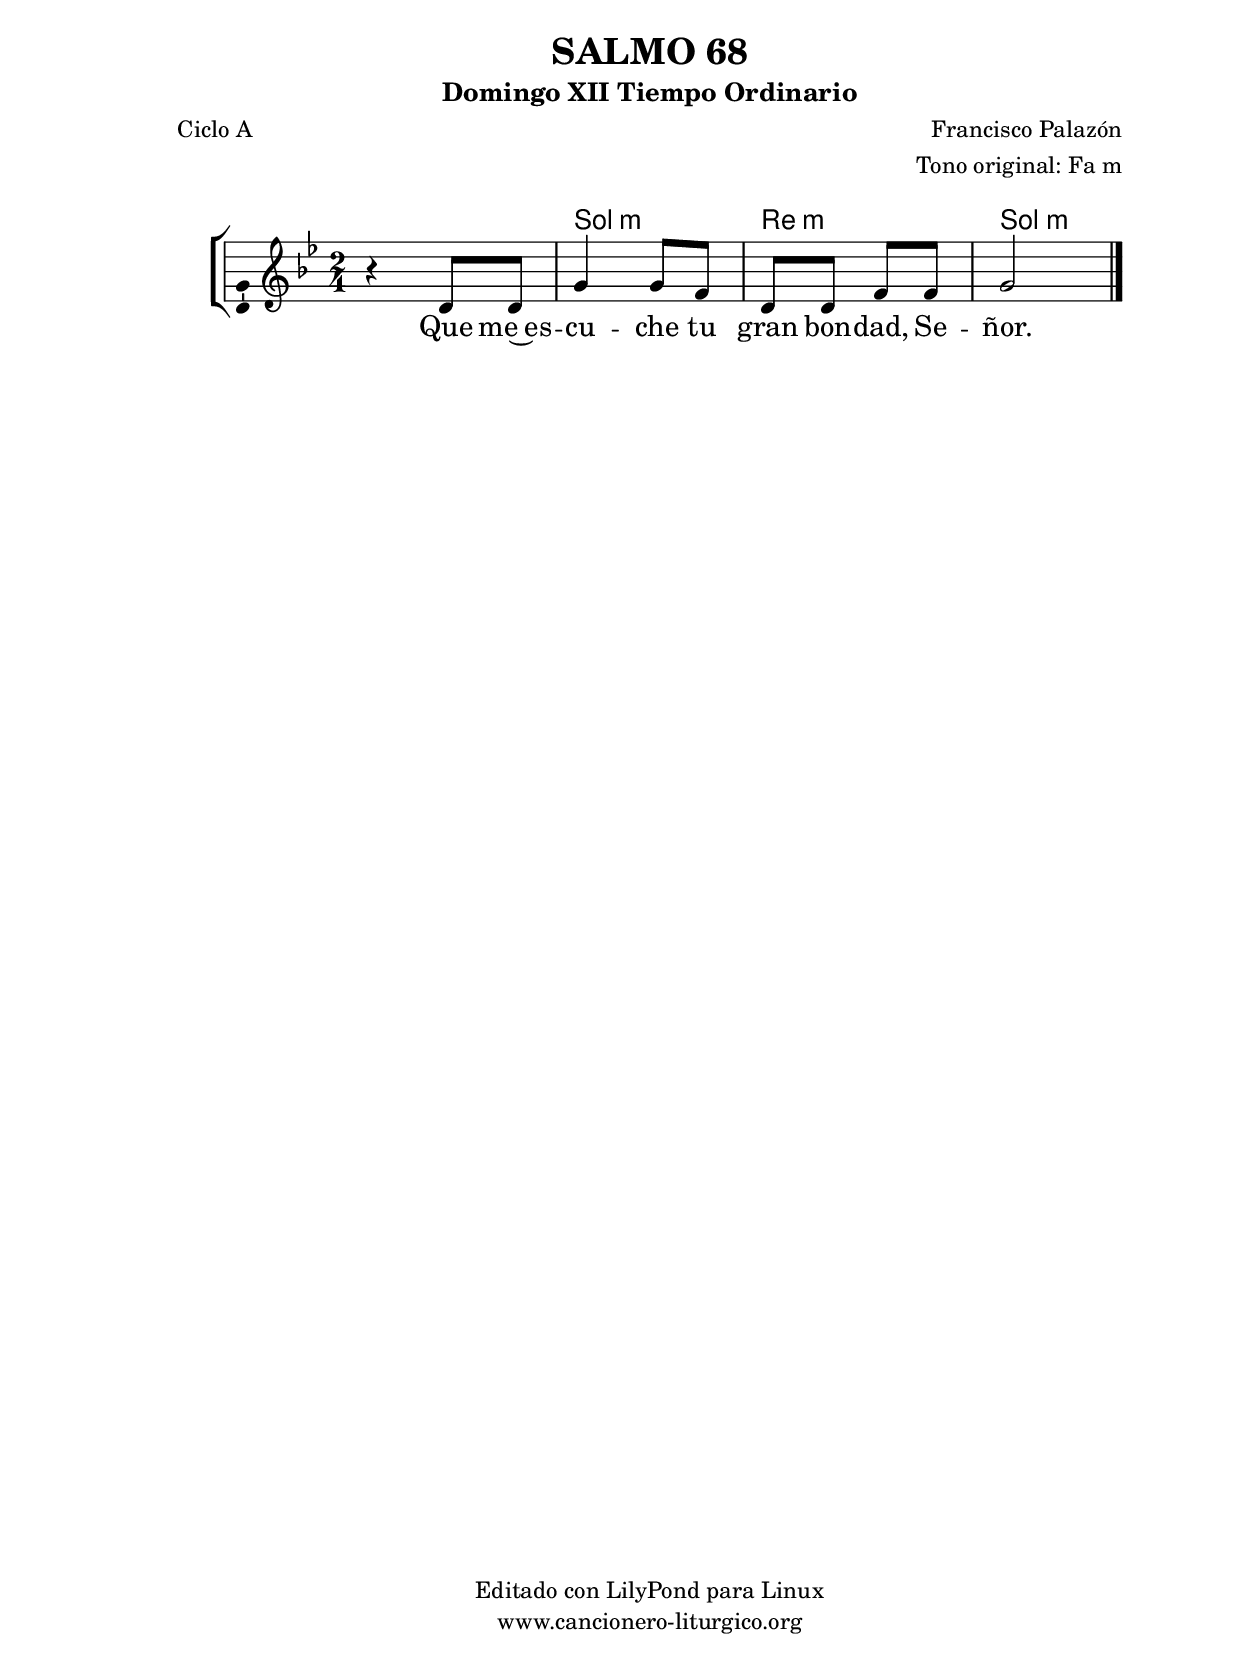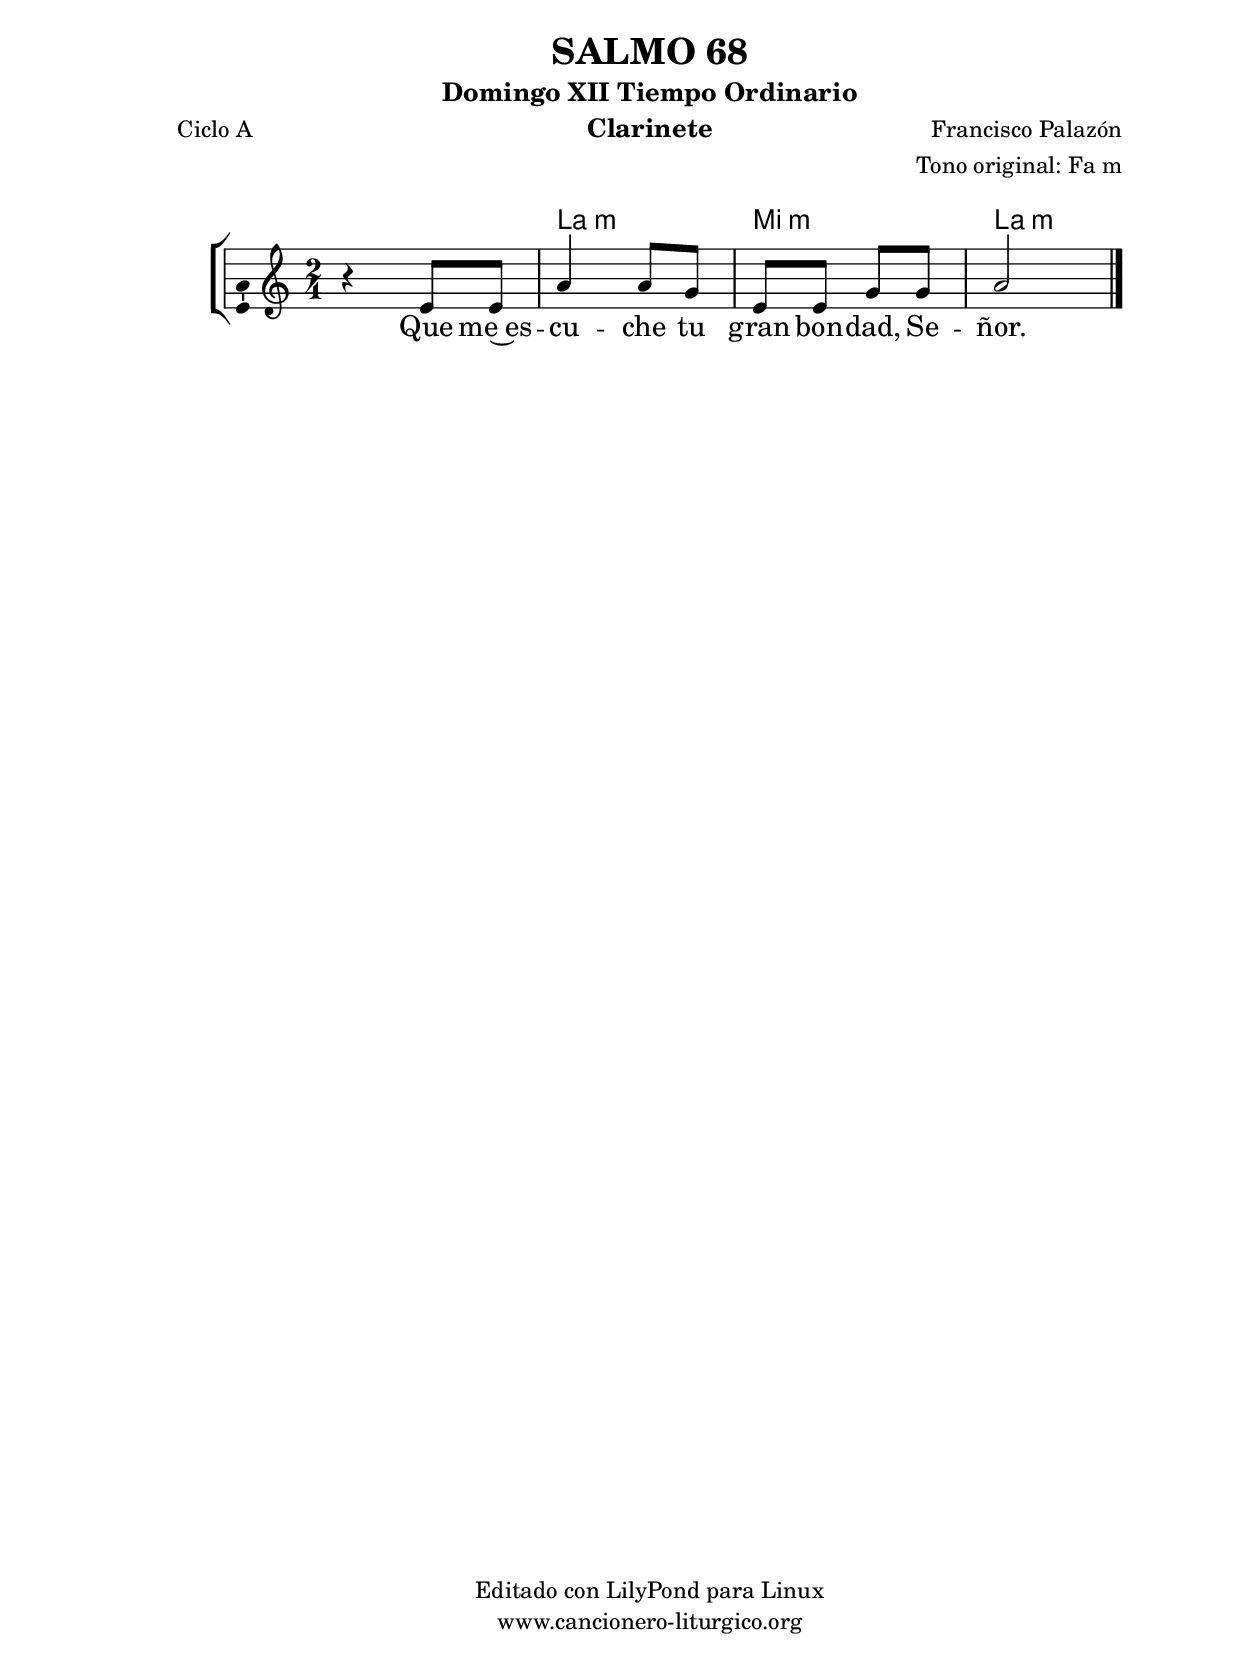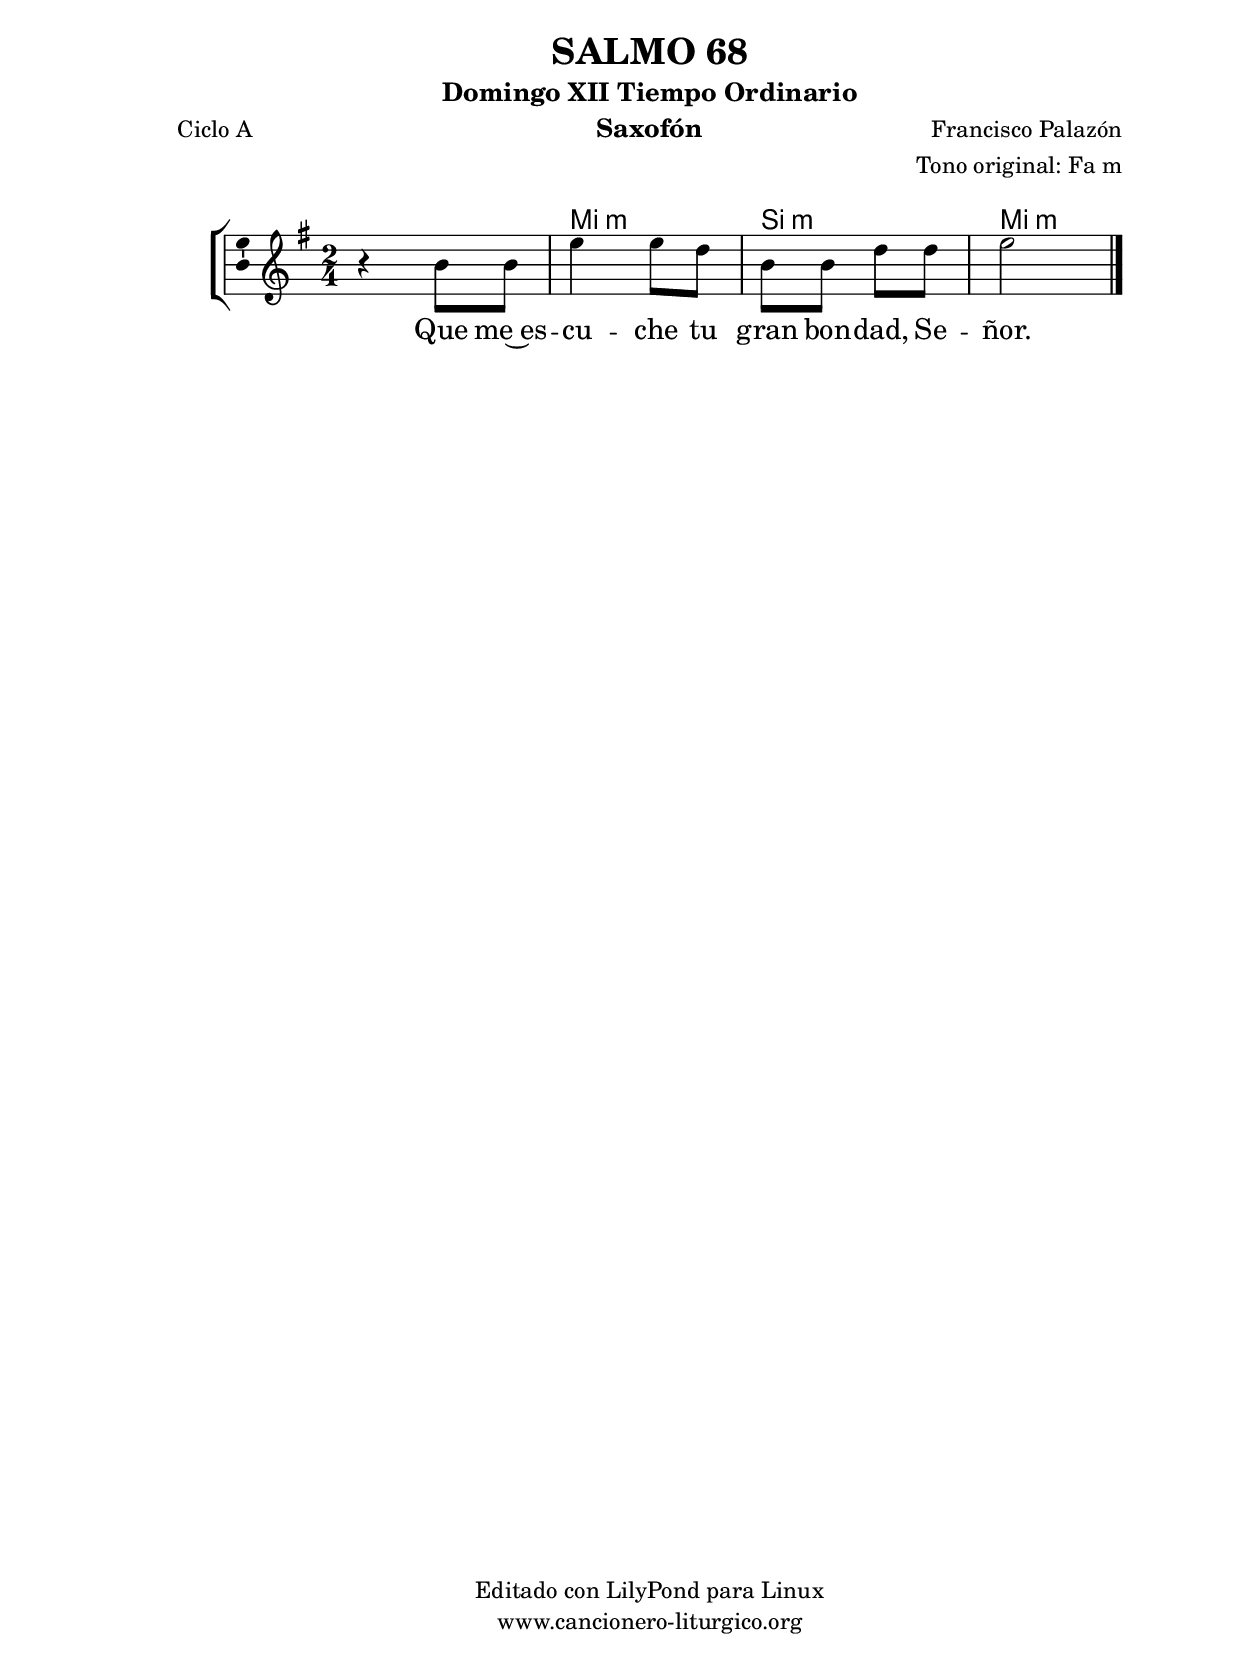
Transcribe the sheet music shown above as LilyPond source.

%
%para convertir .midi en .wav:
%timidity filename.midi -Ow -o finename.wav
%
%
%Para convertir de .wav a .mp3:
%lame -h -m j filename.wav
%
%
%para escuchar el midi:
%timidity nombrefichero.midi
%


%versión de lilypond para la que se ha escrito esta partitura:
\version "2.16.0"

	%Tamaño papel
	#(set-default-paper-size "a4")
	%Tamaño partitura
	#(set-global-staff-size 20)
	%No responde al pulsar sobre una nota
	#(ly:set-option 'point-and-click #f)

%parámetros del encabezamiento:
\header {
	title = "SALMO 68"
	subtitle = "Domingo XII Tiempo Ordinario"
	composer = "Francisco Palazón"
	poet = "Ciclo A"
	meter = ""
	arranger = "Tono original: Fa m"
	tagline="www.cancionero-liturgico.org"
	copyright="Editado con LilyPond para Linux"
	tiempo = "Ordinario"
	usos = "Salmo"
	letra = "Que me escuche tu gran bondad, Señor."
	}

%parámetros asociados al papel:
\paper  {
	oddHeaderMarkup = \markup {\fill-line { \on-the-fly #not-first-page \fromproperty #'header:title \on-the-fly #not-first-page \fromproperty #'header:composer }}
	evenHeaderMarkup = \markup {\fill-line { \fromproperty #'header:composer \fromproperty #'header:title }}
	#(set-paper-size "a4")
	print-page-number = ##f
	first-page-number = 1
	print-first-page-number = ##f
%	head-separation = 3.0 \cm
	top-margin = 2.0 \cm
	bottom-margin = 0.5\cm
%%%	bottom-margin = -1.0\cm
	left-margin = 3.0 \cm
	line-width = 16.0 \cm 
	indent = 8\mm
	interscoreline = 2.\mm
	between-system-space = 15\mm
%	para que las partituras no llenen la hoja:
	ragged-bottom = ##t
%	idem para la última hoja:
	ragged-last-bottom = ##f
%	para que las partituras llenen el ancho del papel:
	ragged-last = ##f
	after-title-space = 2.5 \cm
%page-count=1
%system-count=1

	%Flexible Vertical Spacing
%	markup-markup-spacing =
%	#'((basic-distance . 15) (minimum-distance . 15) (padding . 3))
	markup-system-spacing =
	#'((basic-distance . 15) (minimum-distance . 15) (padding . 3))
	system-system-spacing =
	#'((basic-distance . 15) (minimum-distance . 15) (padding . 3))
	score-system-spacing =
	#'((basic-distance . 15) (minimum-distance . 15) (padding . 5))
%	top-system-spacing = % header
%	#'((basic-distance . 8) (minimum-distance . 0) (padding . 3))
%	top-markup-spacing =
%	#'((basic-distance . 20) (minimum-distance . 20) (padding . 3))
	last-bottom-spacing = % footer
	#'((basic-distance . 5) (minimum-distance . 5) (padding . 3))
%	score-markup-spacing =
%	#'((basic-distance . 16) (minimum-distance . 13) (padding . 3))

	}


%parámetros que afectan a toda la partitura:
global =  {
	%clave de sol (G):
	\clef G
	%armadura:
	\transpose f g
	\key f \minor
	\tempo 4=80
	\set Score.tempoHideNote = ##t
	}


acordes = {
	\italianChords
	\chordmode {
	\transpose f g
{
s2
f2:m c:m f:m

	}
	}
}


melodia = 
{
	\transpose f g
	\relative c'{
	\time 2/4

r4 c8 c
f4 f8 ees
c8 c ees ees
f2

	\bar "|."
	}
	}


texto = \lyricmode {
Que me~es -- cu -- che tu gran bon -- dad, Se -- ñor.
	}


acordesStaff = \context ChordNames = acordesStaff <<
	\set chordChanges = ##t
	\acordes
	>>


vozStaff = \context Voice = vozStaff
\with {\consists "Ambitus_engraver"}
<<
%	\set Staff.instrumentName = ""
%	\set Staff.shortInstrumentName = ""
%	\set Staff.midiInstrument = #"clarinet"
%	\set Staff.midiInstrument = #"cello"
%	\set Staff.midiInstrument = #"flute"
	\set Staff.midiInstrument = #"electric guitar (jazz)"
%	\set Staff.midiInstrument = #"english horn"
%	\set Staff.midiInstrument = #"violin"
%	\set Staff.midiInstrument = #"glockenspiel"
	\set Staff.midiMinimumVolume = #0.7
	\set Staff.midiMaximumVolume = #0.9
	\global
	\melodia
	>>


textoStaff = \context Lyrics = textoStaff <<
	\lyricsto vozStaff \texto
	>>

\book {
	\score {
		\context ChoirStaff {
			\override StaffGroup.SystemStartBracket #'collapse-height = #1
			\override Score.SystemStartBar #'collapse-height = #1
			<<
			\acordesStaff
			\vozStaff
			\textoStaff
			>>
			}
		\layout {
	    		\context {
				\Lyrics
				\override LyricText #'font-size = #2
				}
	   		 \context {
				\Score
				%fontSize = #3
				\override StaffSymbol #'staff-space = #(magstep +3)
				%\override Beam #'thickness = #0.55
				%\override SpacingSpanner #'spacing-increment = #1.0
				%\override Slur #'height-limit = #1.5
				}
			}
		}
	\score {
		\unfoldRepeats
		\context ChoirStaff {
			<<
			\acordesStaff
			\vozStaff
			>>
			}
		\midi {
	  		\context {
	  			\Score
				tempoWholesPerMinute = #(ly:make-moment 70 4)
				}
			}
		}
	}

%Partitura para clarinete
#(define output-suffix "C")
\book {
	\header{
		instrument = "Clarinete"
		}
	\score {
		\context ChoirStaff {
			\override StaffGroup.SystemStartBracket #'collapse-height = #1
			\override Score.SystemStartBar #'collapse-height = #1
\transpose c d
			<<
			\acordesStaff
			\vozStaff
			\textoStaff
			>>
			}
		\layout {
	    		\context {
				\Lyrics
				\override LyricText #'font-size = #2
				}
	   		 \context {
				\Score
				\override StaffSymbol #'staff-space = #(magstep +3)
				}
			}
		}
	}

%Partitura para saxofón
#(define output-suffix "S")
\book {
	\header{
		instrument = "Saxofón"
		}
	\score {
		\context ChoirStaff {
			\override StaffGroup.SystemStartBracket #'collapse-height = #1
			\override Score.SystemStartBar #'collapse-height = #1
\transpose c a
			<<
			\acordesStaff
			\vozStaff
			\textoStaff
			>>
			}
		\layout {
	    		\context {
				\Lyrics
				\override LyricText #'font-size = #2
				}
	   		 \context {
				\Score
				\override StaffSymbol #'staff-space = #(magstep +3)
				}
			}
		}
	}

